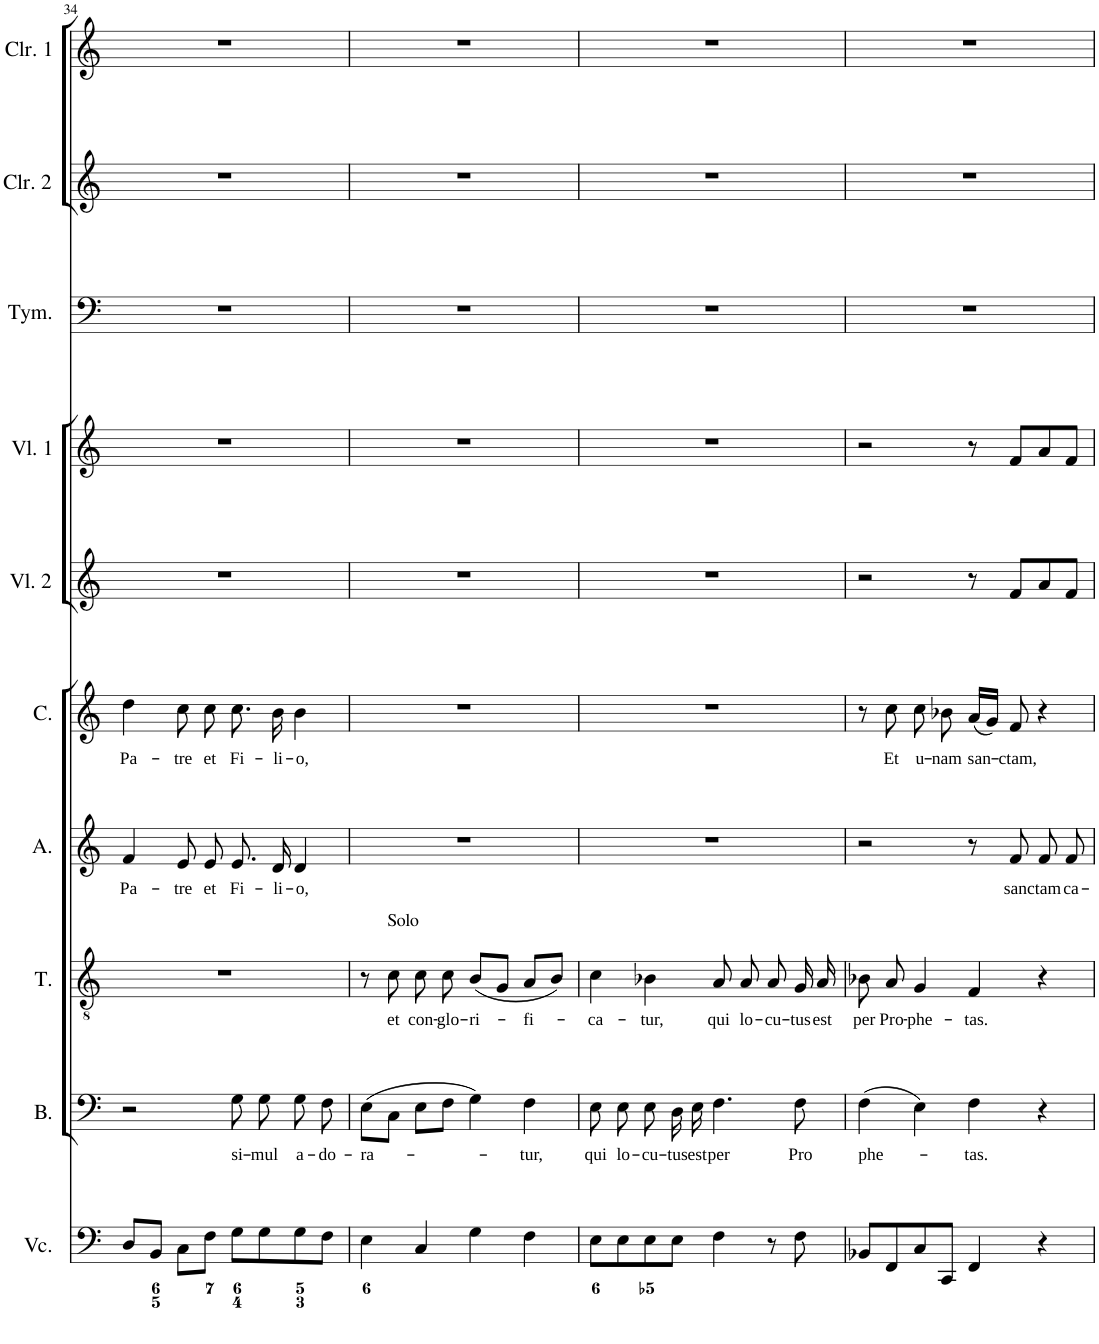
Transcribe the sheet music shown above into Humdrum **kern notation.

**kern	**kern	**text	**kern	**text	**kern	**text	**kern	**text	**kern	**kern	**kern	**kern	**kern
*part10	*part9	*part9	*part8	*part8	*part7	*part7	*part6	*part6	*part5	*part4	*part3	*part2	*part1
*staff10	*staff9	*staff9	*staff8	*staff8	*staff7	*staff7	*staff6	*staff6	*staff5	*staff4	*staff3	*staff2	*staff1
*I"Violoncello	*I"Basso	*	*I"Tenore	*	*I"Alto	*	*I"Canto	*	*I"Violino secondo	*I"Violino primo	*I"Tympani	*I"Clarino secondo	*I"Clarino primo
*I'Vc.	*I'B.	*	*I'T.	*	*I'A.	*	*I'C.	*	*I'Vl. 2	*I'Vl. 1	*I'Tym.	*I'Clr. 2	*I'Clr. 1
!!LO:PB:g=z
*clefF4	*clefF4	*	*clefGv2	*	*clefG2	*	*clefG2	*	*clefG2	*clefG2	*clefF4	*clefG2	*clefG2
*k[]	*k[]	*	*k[]	*	*k[]	*	*k[]	*	*k[]	*k[]	*k[]	*k[]	*k[]
*M4/4	*M4/4	*	*M4/4	*	*M4/4	*	*M4/4	*	*M4/4	*M4/4	*M4/4	*M4/4	*M4/4
*met(c)	*met(c)	*	*met(c)	*	*met(c)	*	*met(c)	*	*met(c)	*met(c)	*met(c)	*met(c)	*met(c)
=34	=34	=34	=34	=34	=34	=34	=34	=34	=34	=34	=34	=34	=34
!	!	!	!	!	!	!LO:LY:b	!	!LO:LY:b	!	!	!	!	!
8D/L	2r	.	1r	.	4f/	Pa-	4dd\	Pa-	1r	1r	1r	1r	1r
8BB/J	.	.	.	.	.	.	.	.	.	.	.	.	.
!	!	!	!	!	!	!LO:LY:b	!	!LO:LY:b	!	!	!	!	!
8C\L	.	.	.	.	8e/L	-tre	8cc\	-tre	.	.	.	.	.
!	!	!	!	!	!	!LO:LY:b	!	!LO:LY:b	!	!	!	!	!
8F\J	.	.	.	.	8e/J	et	8cc\	et	.	.	.	.	.
!	!	!LO:LY:b	!	!	!	!LO:LY:b	!	!LO:LY:b	!	!	!	!	!
8G\L	8G\	si-	.	.	8.e/L	Fi-	8.cc\	Fi-	.	.	.	.	.
!	!	!LO:LY:b	!	!	!	!	!	!	!	!	!	!	!
8G\	8G\	-mul	.	.	.	.	.	.	.	.	.	.	.
!	!	!	!	!	!	!LO:LY:b	!	!LO:LY:b	!	!	!	!	!
.	.	.	.	.	16d/Jk	-li-	16b\	-li-	.	.	.	.	.
!	!	!LO:LY:b	!	!	!	!LO:LY:b	!	!LO:LY:b	!	!	!	!	!
8G\	8G\	a-	.	.	4d/	-o,	4b\	-o,	.	.	.	.	.
!	!	!LO:LY:b	!	!	!	!	!	!	!	!	!	!	!
8F\J	8F\	-do-	.	.	.	.	.	.	.	.	.	.	.
=35	=35	=35	=35	=35	=35	=35	=35	=35	=35	=35	=35	=35	=35
!	!	!LO:LY:b	!	!	!	!	!	!	!	!	!	!	!
4E\	(8E\L	-ra-	8r	.	1r	.	1r	.	1r	1r	1r	1r	1r
!	!	!	!LO:TX:a:t=Solo	!	!	!	!	!	!	!	!	!	!
!	!	!	!	!LO:LY:b	!	!	!	!	!	!	!	!	!
.	8C\J	.	8c\	et	.	.	.	.	.	.	.	.	.
!	!	!	!	!LO:LY:b	!	!	!	!	!	!	!	!	!
4C/	8E\L	.	8c\	con-	.	.	.	.	.	.	.	.	.
!	!	!	!	!LO:LY:b	!	!	!	!	!	!	!	!	!
.	8F\J	.	8c\	-glo-	.	.	.	.	.	.	.	.	.
!	!	!	!	!LO:LY:b	!	!	!	!	!	!	!	!	!
4G\	4G\)	.	(8B/L	-ri-	.	.	.	.	.	.	.	.	.
.	.	.	8G/J	.	.	.	.	.	.	.	.	.	.
!	!	!LO:LY:b	!	!LO:LY:b	!	!	!	!	!	!	!	!	!
4F\	4F\	-tur,	8A/L	-fi-	.	.	.	.	.	.	.	.	.
.	.	.	8B/J)	.	.	.	.	.	.	.	.	.	.
=36	=36	=36	=36	=36	=36	=36	=36	=36	=36	=36	=36	=36	=36
!	!	!LO:LY:b	!	!LO:LY:b	!	!	!	!	!	!	!	!	!
8E\L	8E\	qui	4c\	-ca-	1r	.	1r	.	1r	1r	1r	1r	1r
!	!	!LO:LY:b	!	!	!	!	!	!	!	!	!	!	!
8E\	8E\	lo-	.	.	.	.	.	.	.	.	.	.	.
!	!	!LO:LY:b	!	!LO:LY:b	!	!	!	!	!	!	!	!	!
8E\	8E\	-cu-	4B-X\	-tur,	.	.	.	.	.	.	.	.	.
!	!	!LO:LY:b	!	!	!	!	!	!	!	!	!	!	!
8E\J	16D\	-tus	.	.	.	.	.	.	.	.	.	.	.
!	!	!LO:LY:b	!	!	!	!	!	!	!	!	!	!	!
.	16E\	est	.	.	.	.	.	.	.	.	.	.	.
!	!	!LO:LY:b	!	!LO:LY:b	!	!	!	!	!	!	!	!	!
4F\	4.F\	per	8A/	qui	.	.	.	.	.	.	.	.	.
!	!	!	!	!LO:LY:b	!	!	!	!	!	!	!	!	!
.	.	.	8A/	lo-	.	.	.	.	.	.	.	.	.
!	!	!	!	!LO:LY:b	!	!	!	!	!	!	!	!	!
8r	.	.	8A/	-cu-	.	.	.	.	.	.	.	.	.
!	!	!LO:LY:b	!	!LO:LY:b	!	!	!	!	!	!	!	!	!
8F\	8F\	Pro	16G/	-tus	.	.	.	.	.	.	.	.	.
!	!	!	!	!LO:LY:b	!	!	!	!	!	!	!	!	!
.	.	.	16A/	est	.	.	.	.	.	.	.	.	.
=37	=37	=37	=37	=37	=37	=37	=37	=37	=37	=37	=37	=37	=37
!	!	!LO:LY:b	!	!LO:LY:b	!	!	!	!	!	!	!	!	!
8BB-X/L	(4F\	phe-	8B-X\	per	2r	.	8r	.	2r	2r	1r	1r	1r
!	!	!	!	!LO:LY:b	!	!	!	!LO:LY:b	!	!	!	!	!
8FF/	.	.	8A/	Pro-	.	.	8cc\	Et	.	.	.	.	.
!	!	!	!	!LO:LY:b	!	!	!	!LO:LY:b	!	!	!	!	!
8C/	4E\)	.	4G/	-phe-	.	.	8cc\	u-	.	.	.	.	.
!	!	!	!	!	!	!	!	!LO:LY:b	!	!	!	!	!
8CC/J	.	.	.	.	.	.	8b-X\	-nam	.	.	.	.	.
!	!	!LO:LY:b	!	!LO:LY:b	!	!	!	!LO:LY:b	!	!	!	!	!
4FF/	4F\	-tas.	4F/	-tas.	8r	.	(16a/LL	san-	8r	8r	.	.	.
.	.	.	.	.	.	.	16g/JJ)	.	.	.	.	.	.
!	!	!	!	!	!	!LO:LY:b	!	!LO:LY:b	!	!	!	!	!
.	.	.	.	.	8f/	san	8f/	-ctam,	8f/L	8f/L	.	.	.
!	!	!	!	!	!	!LO:LY:b	!	!	!	!	!	!	!
4r	4r	.	4r	.	8f/L	ctam	4r	.	8a/	8a/	.	.	.
!	!	!	!	!	!	!LO:LY:b	!	!	!	!	!	!	!
.	.	.	.	.	8f/J	ca-	.	.	8f/J	8f/J	.	.	.
=	=	=	=	=	=	=	=	=	=	=	=	=	=
*-	*-	*-	*-	*-	*-	*-	*-	*-	*-	*-	*-	*-	*-
